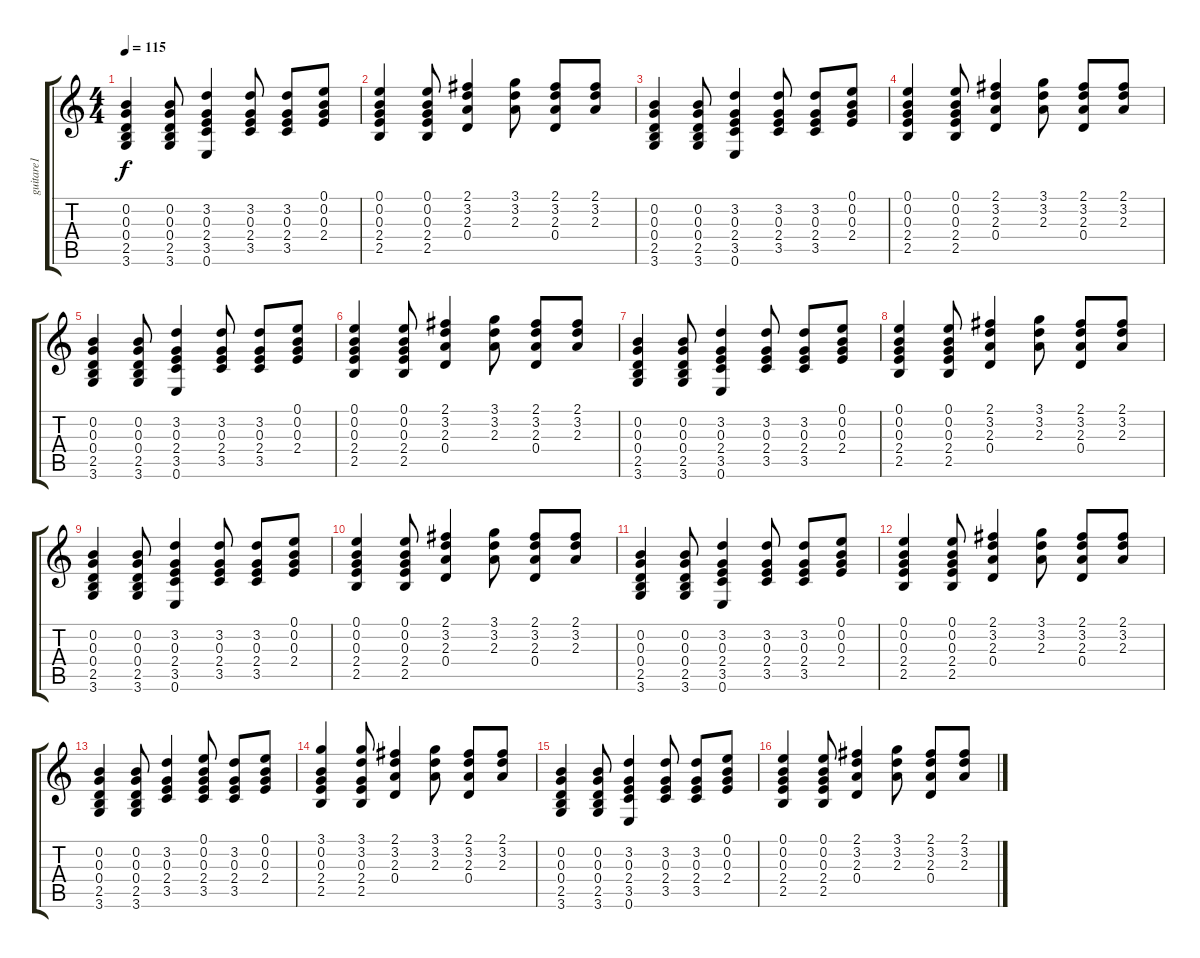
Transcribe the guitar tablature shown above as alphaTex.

\track ("guitare1" "guitare1") {instrument acousticguitarsteel}
\staff {score tabs}
\tuning (E4 B3 G3 D3 A2 E2) {hide}
\ts (4 4)
\tempo 115
\clef g2
\ks c
(0.2 0.3 0.4 2.5 3.6).4{dy f} (0.2 0.3 0.4 2.5 3.6).8 (3.2 0.3 2.4 3.5 0.6).4 (3.2 0.3 2.4 3.5).8 (3.2 0.3 2.4 3.5).8 (0.1 0.2 0.3 2.4).8 |
(0.1 0.2 0.3 2.4 2.5).4 (0.1 0.2 0.3 2.4 2.5).8 (2.1 3.2 2.3 0.4).4 (3.1 3.2 2.3).8 (2.1 3.2 2.3 0.4).8 (2.1 3.2 2.3).8 |
(0.2 0.3 0.4 2.5 3.6).4 (0.2 0.3 0.4 2.5 3.6).8 (3.2 0.3 2.4 3.5 0.6).4 (3.2 0.3 2.4 3.5).8 (3.2 0.3 2.4 3.5).8 (0.1 0.2 0.3 2.4).8 |
(0.1 0.2 0.3 2.4 2.5).4 (0.1 0.2 0.3 2.4 2.5).8 (2.1 3.2 2.3 0.4).4 (3.1 3.2 2.3).8 (2.1 3.2 2.3 0.4).8 (2.1 3.2 2.3).8 |
(0.2 0.3 0.4 2.5 3.6).4 (0.2 0.3 0.4 2.5 3.6).8 (3.2 0.3 2.4 3.5 0.6).4 (3.2 0.3 2.4 3.5).8 (3.2 0.3 2.4 3.5).8 (0.1 0.2 0.3 2.4).8 |
(0.1 0.2 0.3 2.4 2.5).4 (0.1 0.2 0.3 2.4 2.5).8 (2.1 3.2 2.3 0.4).4 (3.1 3.2 2.3).8 (2.1 3.2 2.3 0.4).8 (2.1 3.2 2.3).8 |
(0.2 0.3 0.4 2.5 3.6).4 (0.2 0.3 0.4 2.5 3.6).8 (3.2 0.3 2.4 3.5 0.6).4 (3.2 0.3 2.4 3.5).8 (3.2 0.3 2.4 3.5).8 (0.1 0.2 0.3 2.4).8 |
(0.1 0.2 0.3 2.4 2.5).4 (0.1 0.2 0.3 2.4 2.5).8 (2.1 3.2 2.3 0.4).4 (3.1 3.2 2.3).8 (2.1 3.2 2.3 0.4).8 (2.1 3.2 2.3).8 |
(0.2 0.3 0.4 2.5 3.6).4 (0.2 0.3 0.4 2.5 3.6).8 (3.2 0.3 2.4 3.5 0.6).4 (3.2 0.3 2.4 3.5).8 (3.2 0.3 2.4 3.5).8 (0.1 0.2 0.3 2.4).8 |
(0.1 0.2 0.3 2.4 2.5).4 (0.1 0.2 0.3 2.4 2.5).8 (2.1 3.2 2.3 0.4).4 (3.1 3.2 2.3).8 (2.1 3.2 2.3 0.4).8 (2.1 3.2 2.3).8 |
(0.2 0.3 0.4 2.5 3.6).4 (0.2 0.3 0.4 2.5 3.6).8 (3.2 0.3 2.4 3.5 0.6).4 (3.2 0.3 2.4 3.5).8 (3.2 0.3 2.4 3.5).8 (0.1 0.2 0.3 2.4).8 |
(0.1 0.2 0.3 2.4 2.5).4 (0.1 0.2 0.3 2.4 2.5).8 (2.1 3.2 2.3 0.4).4 (3.1 3.2 2.3).8 (2.1 3.2 2.3 0.4).8 (2.1 3.2 2.3).8 |
(0.2 0.3 0.4 2.5 3.6).4 (0.2 0.3 0.4 2.5 3.6).8 (3.2 0.3 2.4 3.5).4 (0.1 0.2 0.3 2.4 3.5).8 (3.2 0.3 2.4 3.5).8 (0.1 0.2 0.3 2.4).8 |
(3.1 0.2 0.3 2.4 2.5).4 (3.1 3.2 0.3 2.4 2.5).8 (2.1 3.2 2.3 0.4).4 (3.1 3.2 2.3).8 (2.1 3.2 2.3 0.4).8 (2.1 3.2 2.3).8 |
(0.2 0.3 0.4 2.5 3.6).4 (0.2 0.3 0.4 2.5 3.6).8 (3.2 0.3 2.4 3.5 0.6).4 (3.2 0.3 2.4 3.5).8 (3.2 0.3 2.4 3.5).8 (0.1 0.2 0.3 2.4).8 |
(0.1 0.2 0.3 2.4 2.5).4 (0.1 0.2 0.3 2.4 2.5).8 (2.1 3.2 2.3 0.4).4 (3.1 3.2 2.3).8 (2.1 3.2 2.3 0.4).8 (2.1 3.2 2.3).8
